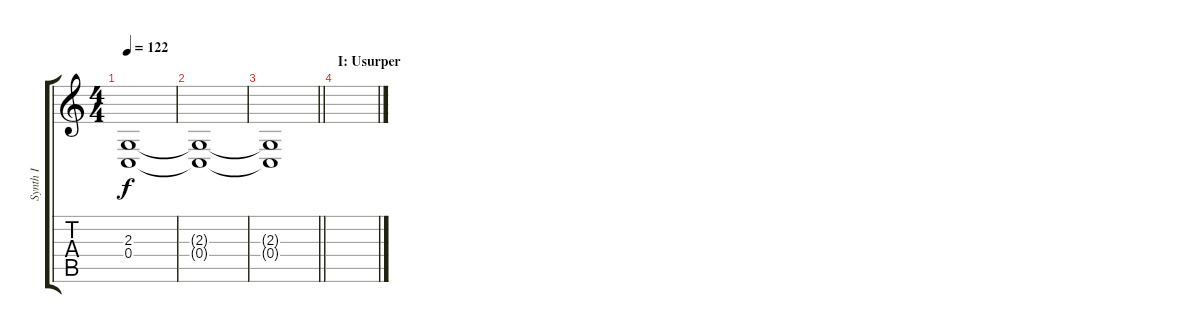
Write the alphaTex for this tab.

\track ("Synth I" "Synth I") {instrument stringensemble2}
\staff {score tabs}
\tuning (D4 A3 F3 C3 G2 D2) {hide}
\ts (4 4)
\tempo 122
\clef g2
\ks c
(2.3{t} 0.4{t}).1{dy f} |
(2.3{t} 0.4{t}).1 |
\barLineRight lightlight
(2.3{t} 0.4{t}).1 |
\section ("" "I: Usurper")
